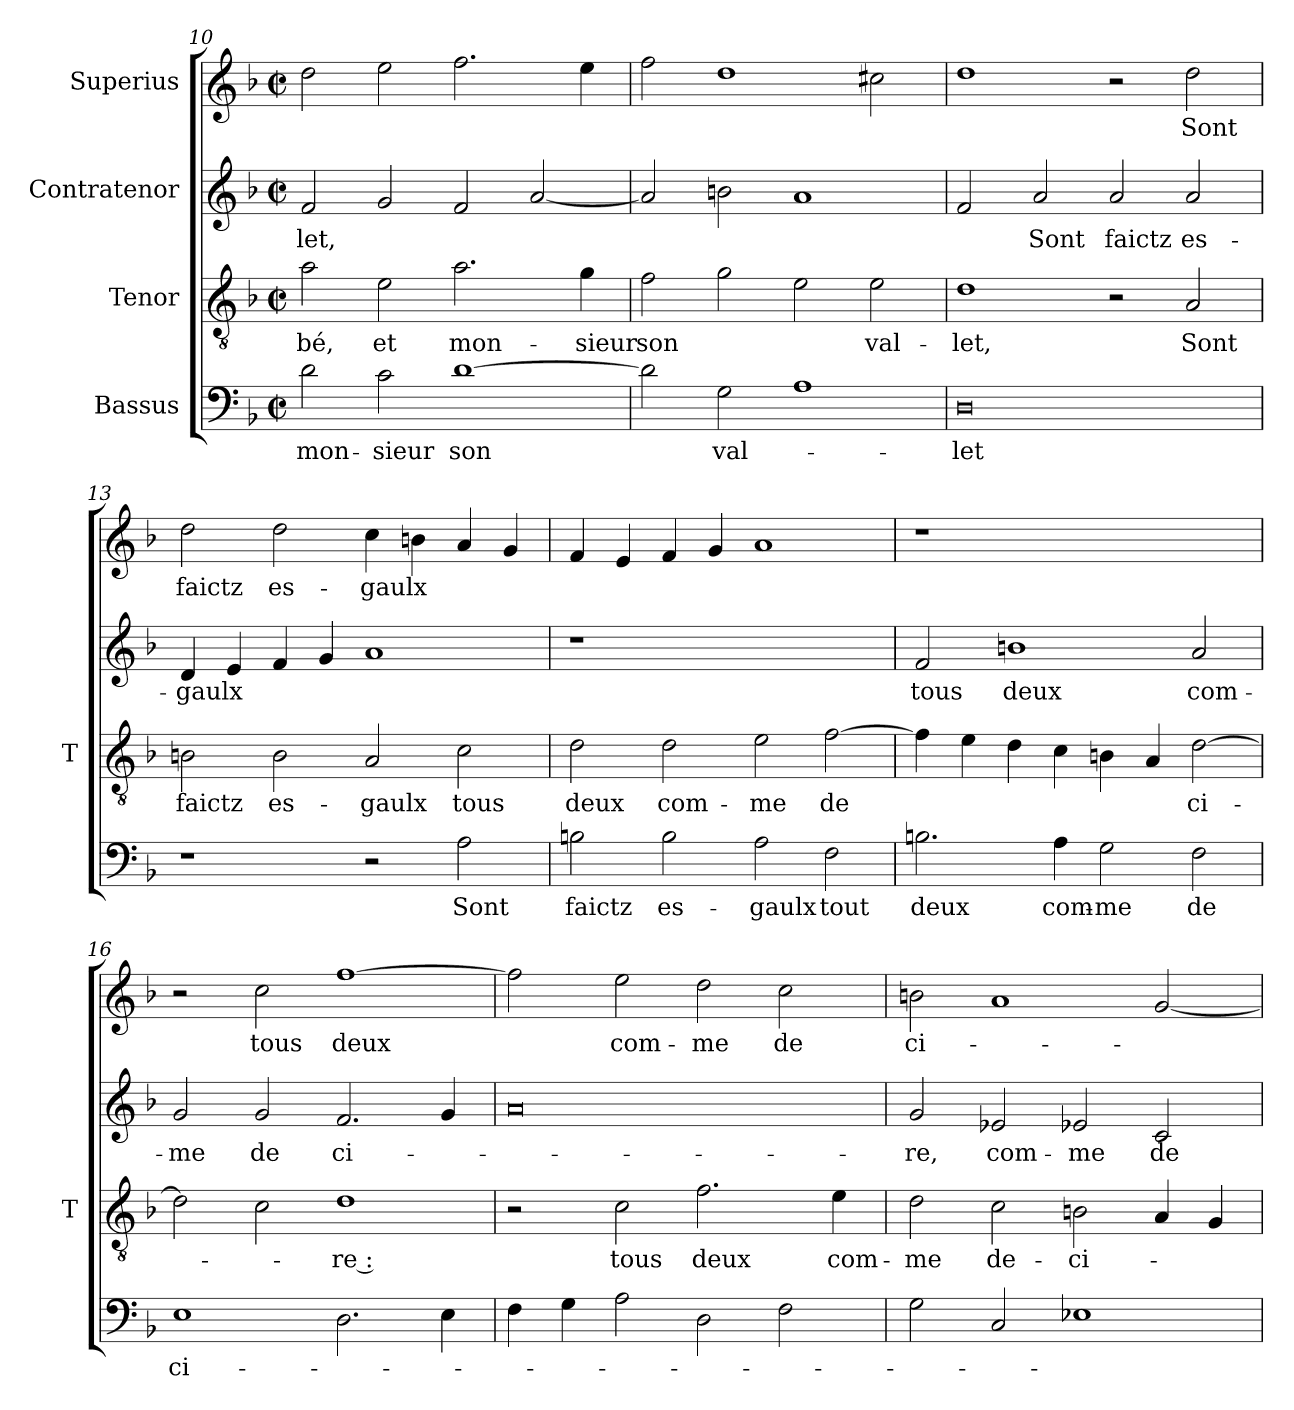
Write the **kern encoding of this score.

**kern	**text	**kern	**text	**kern	**text	**kern	**text
*part4	*part4	*part3	*part3	*part2	*part2	*part1	*part1
*staff4	*staff4	*staff3	*staff3	*staff2	*staff2	*staff1	*staff1
*I"Bassus	*	*I"Tenor	*	*I"Contratenor	*	*I"Superius	*
*	*	*I'T	*	*	*	*	*
*clefF4	*	*clefGv2	*	*clefG2	*	*clefG2	*
*k[b-]	*	*k[b-]	*	*k[b-]	*	*k[b-]	*
*F:	*	*F:	*	*F:	*	*F:	*
*M2/2	*	*M2/2	*	*M2/2	*	*M2/2	*
*met(c|)	*	*met(c|)	*	*met(c|)	*	*met(c|)	*
=10	=10	=10	=10	=10	=10	=10	=10
2d	mon-	2a	-bé,	2f	-let,	2dd	.
2c	-sieur	2e	-et	2g	.	2ee	.
[1d	-son	2.a	mon-	2f	.	2.ff	.
.	.	.	.	[2a	.	.	.
.	.	4g	-sieur	.	.	4ee	.
=11	=11	=11	=11	=11	=11	=11	=11
2d]	.	2f	-son	2a]	.	2ff	.
2G	val-	2g	.	2b	.	1dd	.
1A	.	2e	.	1a	.	.	.
.	.	2e	val-	.	.	2cc#X	.
!!LO:PB:g=z
=12	=12	=12	=12	=12	=12	=12	=12
0D	-let	1d	-let,	2f	.	1dd	.
.	.	.	.	2a	-Sont	.	.
.	.	2r	.	2a	-faictz	2r	.
.	.	2A	-Sont	2a	es-	2dd	-Sont
=13	=13	=13	=13	=13	=13	=13	=13
1r	.	2B	-faictz	4d	-gaulx	2dd	-faictz
.	.	.	.	4e	.	.	.
.	.	2B	es-	4f	.	2dd	es-
.	.	.	.	4g	.	.	.
2r	.	2A	-gaulx	1a	.	4cc	-gaulx
.	.	.	.	.	.	4b	.
2A	-Sont	2c	-tous	.	.	4a	.
.	.	.	.	.	.	4g	.
=14	=14	=14	=14	=14	=14	=14	=14
2B	-faictz	2d	-deux	1r	.	4f	.
.	.	.	.	.	.	4e	.
2B	es-	2d	com-	.	.	4f	.
.	.	.	.	.	.	4g	.
2A	-gaulx	2e	-me	1ryy	.	1a	.
2F	-tout	[2f	-de	.	.	.	.
=15	=15	=15	=15	=15	=15	=15	=15
2.B	-deux	4f]	.	2f	-tous	1r	.
.	.	4e	.	.	.	.	.
.	.	4d	.	1b	-deux	.	.
4A	com-	4c	.	.	.	.	.
2G	-me	4B	.	.	.	1ryy	.
.	.	4A	.	.	.	.	.
2F	-de	[2d	ci-	2a	com-	.	.
!!LO:LB:g=z
=16	=16	=16	=16	=16	=16	=16	=16
1E	ci-	2d]	.	2g	-me	2r	.
.	.	2c	.	2g	-de	2cc	-tous
2.D	.	1d	-re :	2.f	ci-	[1ff	-deux
4E	.	.	.	4g	.	.	.
=17	=17	=17	=17	=17	=17	=17	=17
4F	.	2r	.	0a	.	2ff]	.
4G	.	.	.	.	.	.	.
2A	.	2c	-tous	.	.	2ee	com-
2D	.	2.f	-deux	.	.	2dd	-me
2F	.	.	.	.	.	2cc	-de
.	.	4e	com-	.	.	.	.
=18	=18	=18	=18	=18	=18	=18	=18
2G	.	2d	-me	2g	-re,	2b	ci-
2C	.	2c	de-	2e-X	com-	1a	.
1E-X	.	2B	ci-	2e-X	-me	.	.
.	.	4A	.	2c	de-	[2g	.
.	.	4G	.	.	.	.	.
=	=	=	=	=	=	=	=
*-	*-	*-	*-	*-	*-	*-	*-
